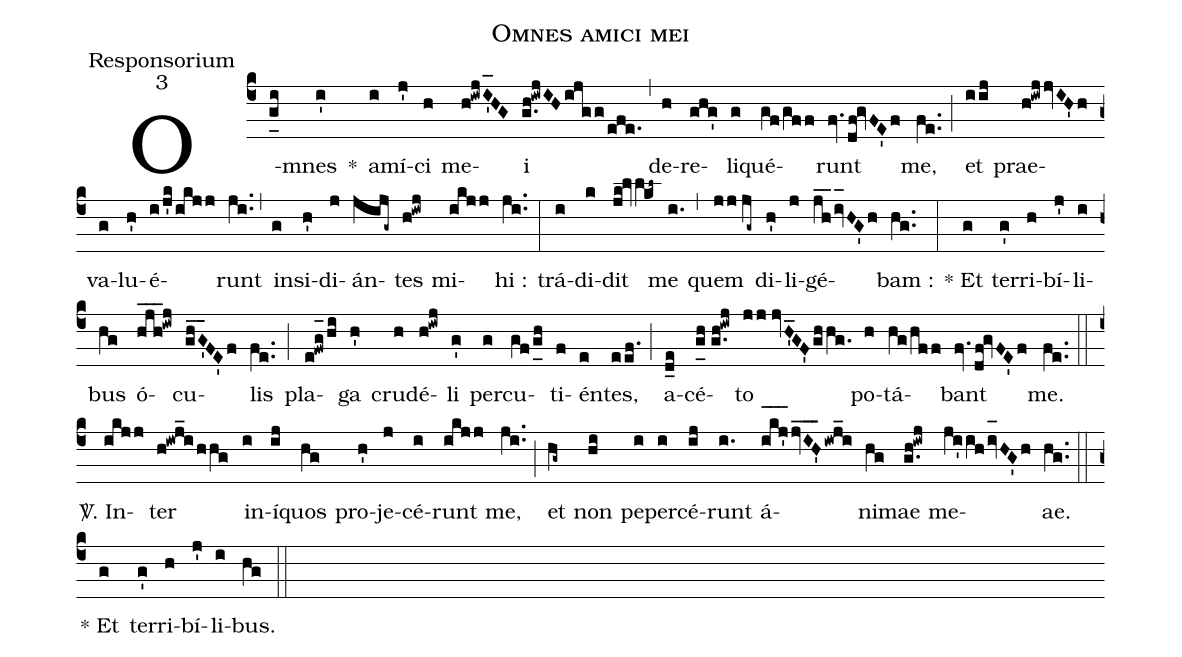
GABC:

name:Omnes amici mei;
office-part:Responsorium;
mode:3;
%%
(c4) O(g_[uh:l]i)mnes(i') *() a(i)mí(j')ci(h) me(h!iwjI'_[oh:h]HG)i(g.h!iwjIHijgg/efe.) (,) de(h)re(ghg')li(g)qué(gf/gff)runt(fv.df!gvFE'f) me,(fe..) (;) et(iij) prae(h!iwjjvIH'h)va(g)lu(h')é(i/j'k/ikjj)runt(ji..) (,) in(g)si(h')di(j)án(jijg~)tes(h!iwj) mi(ikjj)hi :(ji..) (:) trá(i)di(k)dit(jk!lvlV!kl~) me(i.) (,) quem(jj//jg~) di(h')li(j)gé(j_h_2iv_[oh:h]HG'h)bam :(hg..) (:) * Et(g) ter(g')ri(h)bí(j')li(i)bus(hg) ó(hjh___!iwj)cu(gh_G'_3FE'f)lis(fe..) (;) pla(e!fwg_[oh:h]/hi)ga(h') cru(h)dé(h!iwj)li(g') per(g)cu(gf/g_[uh:l]h)ti(f)én(e)tes,(eef.) (;) a(d_e)cé(g_[uh:l]h//g.h!iwj)to(jj//jvH'_GF'ghhg.) po(h)tá(hg/hff)bant(fv.df!gvFE'f) me.(fe..) (::) <sp>V/</sp>. In(ikjj)ter(h!iwj_ihhg) in(i)í(ij)quos(hg) pro(h')je(j)cé(i)runt(ikjj) me,(ji..) (;) et(hg~) non(hi) pe(i)per(i)cé(ij)runt(i.) á(i_[oh:h+1mm]k_[oh:h+1mm]j'_2[oh:h+1mm]jv_I_H'_3iwj_i)ni(hg)mae(g.h!iwj) me(ji'ihiv_[oh:h]HG'h)ae.(hg..) (::) * Et(g) ter(g')ri(h)bí(j')li(i)bus.(hg) (::)
